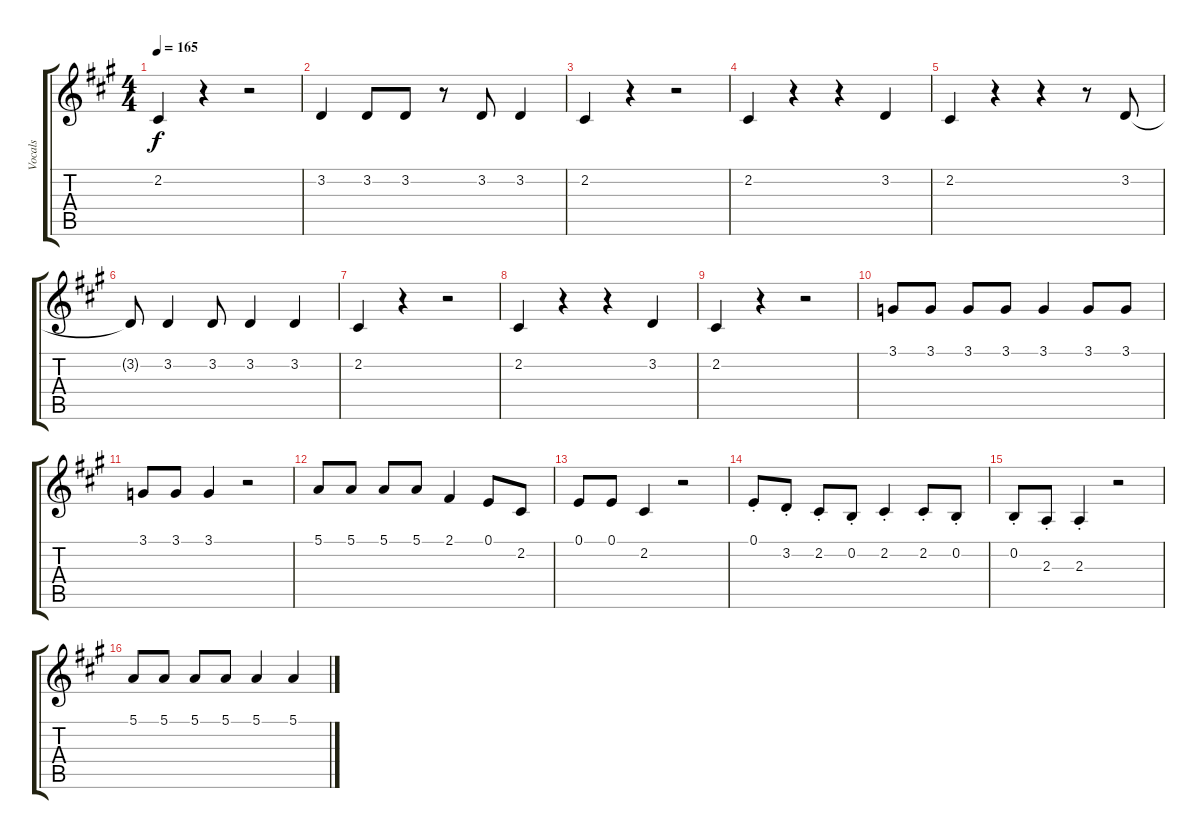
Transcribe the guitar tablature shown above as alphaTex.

\track ("Vocals" "Vocals") {instrument recorder}
\staff {score tabs}
\tuning (E4 B3 G3 D3 A2 E2) {hide}
\ts (4 4)
\tempo 165
\clef g2
\ks a
2.2.4{dy f} r.4 r.2 |
3.2.4 3.2.8 3.2.8 r.8 3.2.8 3.2.4 |
2.2.4 r.4 r.2 |
2.2.4 r.4 r.4 3.2.4 |
2.2.4 r.4 r.4 r.8 3.2.8 |
3.2{t}.8 3.2.4 3.2.8 3.2.4 3.2.4 |
2.2.4 r.4 r.2 |
2.2.4 r.4 r.4 3.2.4 |
2.2.4 r.4 r.2 |
3.1.8 3.1.8 3.1.8 3.1.8 3.1.4 3.1.8 3.1.8 |
3.1.8 3.1.8 3.1.4 r.2 |
5.1.8 5.1.8 5.1.8 5.1.8 2.1.4 0.1.8 2.2.8 |
0.1.8 0.1.8 2.2.4 r.2 |
0.1{st}.8 3.2{st}.8 2.2{st}.8 0.2{st}.8 2.2{st}.4 2.2{st}.8 0.2{st}.8 |
0.2{st}.8 2.3{st}.8 2.3{st}.4 r.2 |
5.1.8 5.1.8 5.1.8 5.1.8 5.1.4 5.1.4
